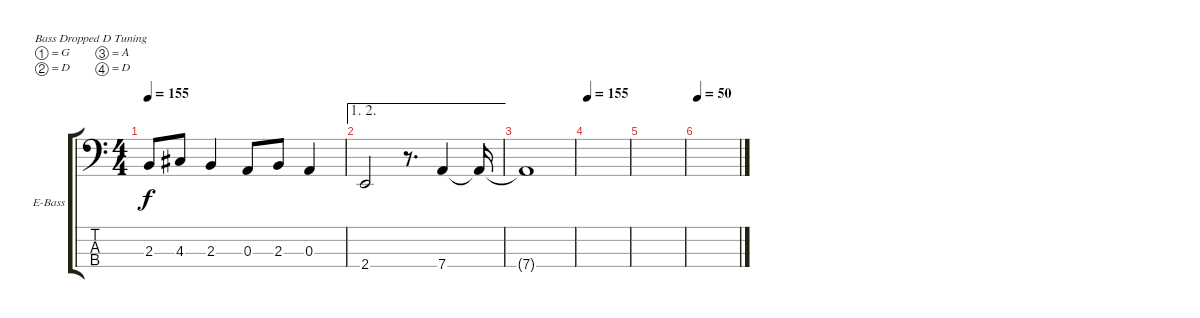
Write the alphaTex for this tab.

\bracketExtendMode groupsimilarinstruments
\firstSystemTrackNameOrientation horizontal
\otherSystemsTrackNameOrientation horizontal
\track ("Bass" "E-Bass") {instrument electricbassfinger}
\staff {score tabs}
\tuning (G2 D2 A1 D1)
\ts (4 4)
\tempo 155
\clef f4
\ks c
2.3.8{dy f} 4.3.8 2.3.4 0.3.8 2.3.8 0.3.4 |
\ae (1 2)
2.4.2 r.8{d} 7.4.4 7.4{t}.16 |
7.4{t}.1 |
\tempo 155
|
|
\tempo 50
